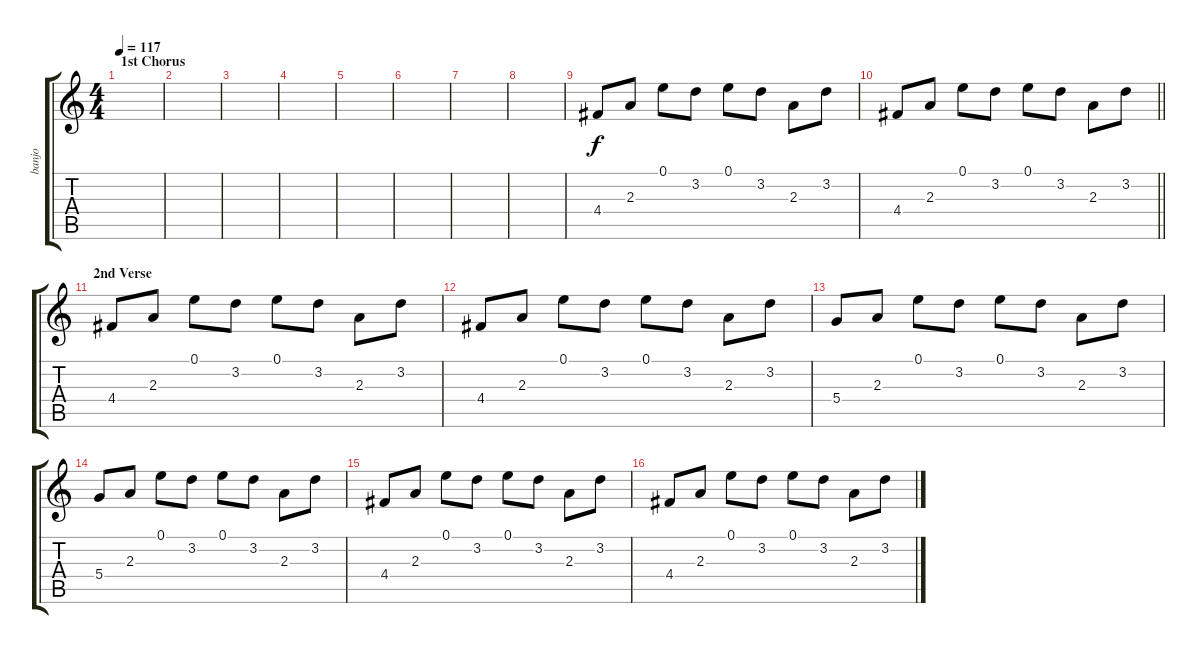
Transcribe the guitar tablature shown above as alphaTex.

\track ("banjo" "banjo") {instrument banjo}
\staff {score tabs}
\tuning (E4 B3 G3 D3 A2 E2) {hide}
\displaytranspose 12
\ts (4 4)
\section ("" "1st Chorus")
\tempo 117
\clef g2
\ks c
|
|
|
|
|
|
|
|
4.4.8{volume 12 balance 12} 2.3.8 0.1.8 3.2.8 0.1.8 3.2.8 2.3.8 3.2.8 |
\barLineRight lightlight
4.4.8 2.3.8 0.1.8 3.2.8 0.1.8 3.2.8 2.3.8 3.2.8 |
\section ("" "2nd Verse")
4.4.8 2.3.8 0.1.8 3.2.8 0.1.8 3.2.8 2.3.8 3.2.8 |
4.4.8 2.3.8 0.1.8 3.2.8 0.1.8{txt ""} 3.2.8 2.3.8 3.2.8 |
5.4.8 2.3.8 0.1.8 3.2.8 0.1.8 3.2.8 2.3.8 3.2.8 |
5.4.8 2.3.8 0.1.8 3.2.8 0.1.8 3.2.8 2.3.8 3.2.8 |
4.4.8 2.3.8 0.1.8 3.2.8 0.1.8 3.2.8 2.3.8 3.2.8 |
4.4.8 2.3.8 0.1.8 3.2.8 0.1.8 3.2.8 2.3.8 3.2.8
